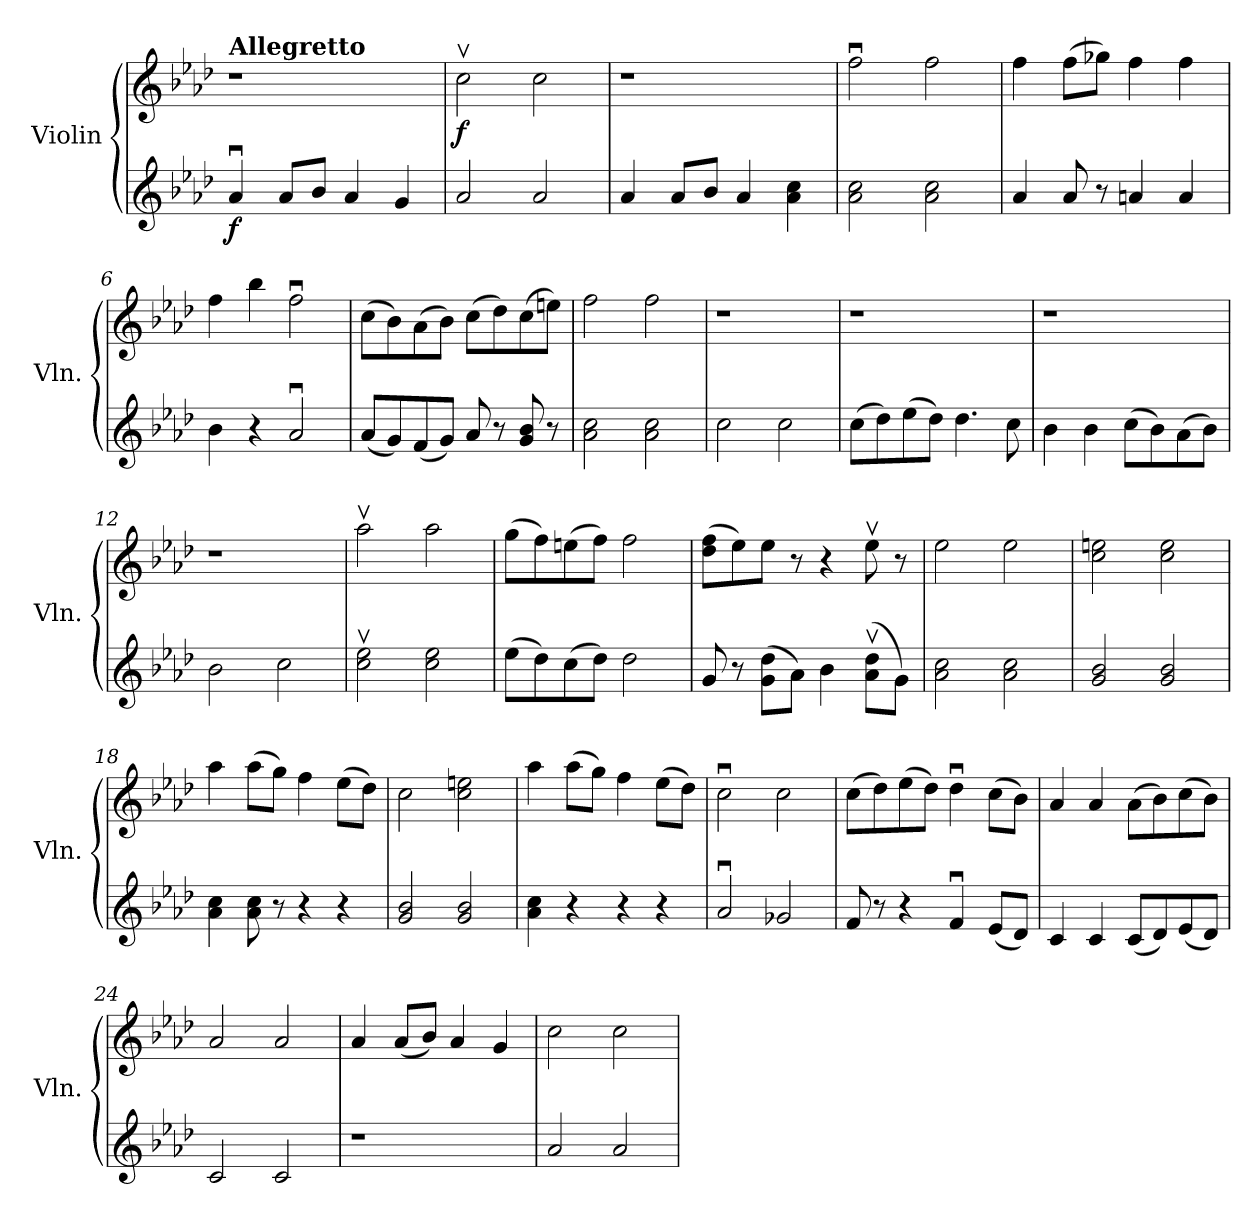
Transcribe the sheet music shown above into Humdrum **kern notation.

**kern	**dynam	**kern	**dynam
*part2	*part2	*part1	*part1
*staff2	*staff2	*staff1	*staff1
*I"Violin	*	*I"Violin	*
*I'Vln.	*	*I'Vln.	*
*clefG2	*	*clefG2	*
*k[b-e-a-d-]	*	*k[b-e-a-d-]	*
=1	=1	=1	=1
!	!	!LO:TX:a:B:t=Allegretto	!
!	!LO:DY:b	!	!
4a-u/	f	1r	.
8a-/L	.	.	.
8b-/J	.	.	.
4a-/	.	.	.
4g/	.	.	.
=2	=2	=2	=2
!	!	!	!LO:DY:b
2a-/	.	2ccv\	f
2a-/	.	2cc\	.
=3	=3	=3	=3
4a-/	.	1r	.
8a-/L	.	.	.
8b-/J	.	.	.
4a-/	.	.	.
4a-\ 4cc\	.	.	.
=4	=4	=4	=4
2a-\ 2cc\	.	2ffu\	.
2a-\ 2cc\	.	2ff\	.
=5	=5	=5	=5
4a-/	.	4ff\	.
8a-/	.	(>8ff\L	.
8r	.	8gg-X\J)	.
4an/	.	4ff\	.
4a/	.	4ff\	.
=6	=6	=6	=6
4b-\	.	4ff\	.
4r	.	4bb-\	.
2a-u/	.	2ffu\	.
=7	=7	=7	=7
(<8a-/L	.	(>8cc\L	.
8g/)	.	8b-\)	.
(<8f/	.	(>8a-\	.
8g/J)	.	8b-\J)	.
8a-/	.	(>8cc\L	.
8r	.	8dd-\)	.
8g/ 8b-/	.	(>8cc\	.
8r	.	8een\J)	.
=8	=8	=8	=8
2a-\ 2cc\	.	2ff\	.
2a-\ 2cc\	.	2ff\	.
=9	=9	=9	=9
2cc\	.	1r	.
2cc\	.	.	.
!!LO:LB:g=z
=10	=10	=10	=10
(>8cc\L	.	1r	.
8dd-\)	.	.	.
(>8ee-\	.	.	.
8dd-\J)	.	.	.
4.dd-\	.	.	.
8cc\	.	.	.
=11	=11	=11	=11
4b-\	.	1r	.
4b-\	.	.	.
(>8cc\L	.	.	.
8b-\)	.	.	.
(>8a-\	.	.	.
8b-\J)	.	.	.
=12	=12	=12	=12
2b-\	.	1r	.
2cc\	.	.	.
=13	=13	=13	=13
2cc\v 2ee-\v	.	2aa-v\	.
2cc\ 2ee-\	.	2aa-\	.
=14	=14	=14	=14
(>8ee-\L	.	(>8gg\L	.
8dd-\)	.	8ff\)	.
(>8cc\	.	(>8een\	.
8dd-\J)	.	8ff\J)	.
2dd-\	.	2ff\	.
=15	=15	=15	=15
8g/	.	(>8dd-\ 8ff\L	.
8r	.	8ee-\)	.
(>8g\ 8dd-\L	.	8ee-\J	.
8a-\J)	.	8r	.
4b-\	.	4r	.
(>8a-\v 8dd-\vL	.	8ee-v\	.
8g\J)	.	8r	.
=16	=16	=16	=16
2a-\ 2cc\	.	2ee-\	.
2a-\ 2cc\	.	2ee-\	.
=17	=17	=17	=17
2g/ 2b-/	.	2cc\ 2een\	.
2g/ 2b-/	.	2cc\ 2ee\	.
!!LO:LB:g=z
=18	=18	=18	=18
4a-\ 4cc\	.	4aa-\	.
8a-\ 8cc\	.	(>8aa-\L	.
8r	.	8gg\J)	.
4r	.	4ff\	.
4r	.	(>8ee-\L	.
.	.	8dd-\J)	.
=19	=19	=19	=19
2g/ 2b-/	.	2cc\	.
2g/ 2b-/	.	2cc\ 2een\	.
=20	=20	=20	=20
4a-\ 4cc\	.	4aa-\	.
4r	.	(>8aa-\L	.
.	.	8gg\J)	.
4r	.	4ff\	.
4r	.	(>8ee-\L	.
.	.	8dd-\J)	.
=21	=21	=21	=21
2a-u/	.	2ccu\	.
2g-X/	.	2cc\	.
=22	=22	=22	=22
8f/	.	(>8cc\L	.
8r	.	8dd-\)	.
4r	.	(>8ee-\	.
.	.	8dd-\J)	.
4fu/	.	4dd-u\	.
(<8e-/L	.	(>8cc\L	.
8d-/J)	.	8b-\J)	.
=23	=23	=23	=23
4c/	.	4a-/	.
4c/	.	4a-/	.
(<8c/L	.	(>8a-\L	.
8d-/)	.	8b-\)	.
(<8e-/	.	(>8cc\	.
8d-/J)	.	8b-\J)	.
=24	=24	=24	=24
2c/	.	2a-/	.
2c/	.	2a-/	.
!!LO:LB:g=z
=25	=25	=25	=25
1r	.	4a-/	.
.	.	(<8a-/L	.
.	.	8b-/J)	.
.	.	4a-/	.
.	.	4g/	.
=26	=26	=26	=26
2a-/	.	2cc\	.
2a-/	.	2cc\	.
=	=	=	=
*-	*-	*-	*-
